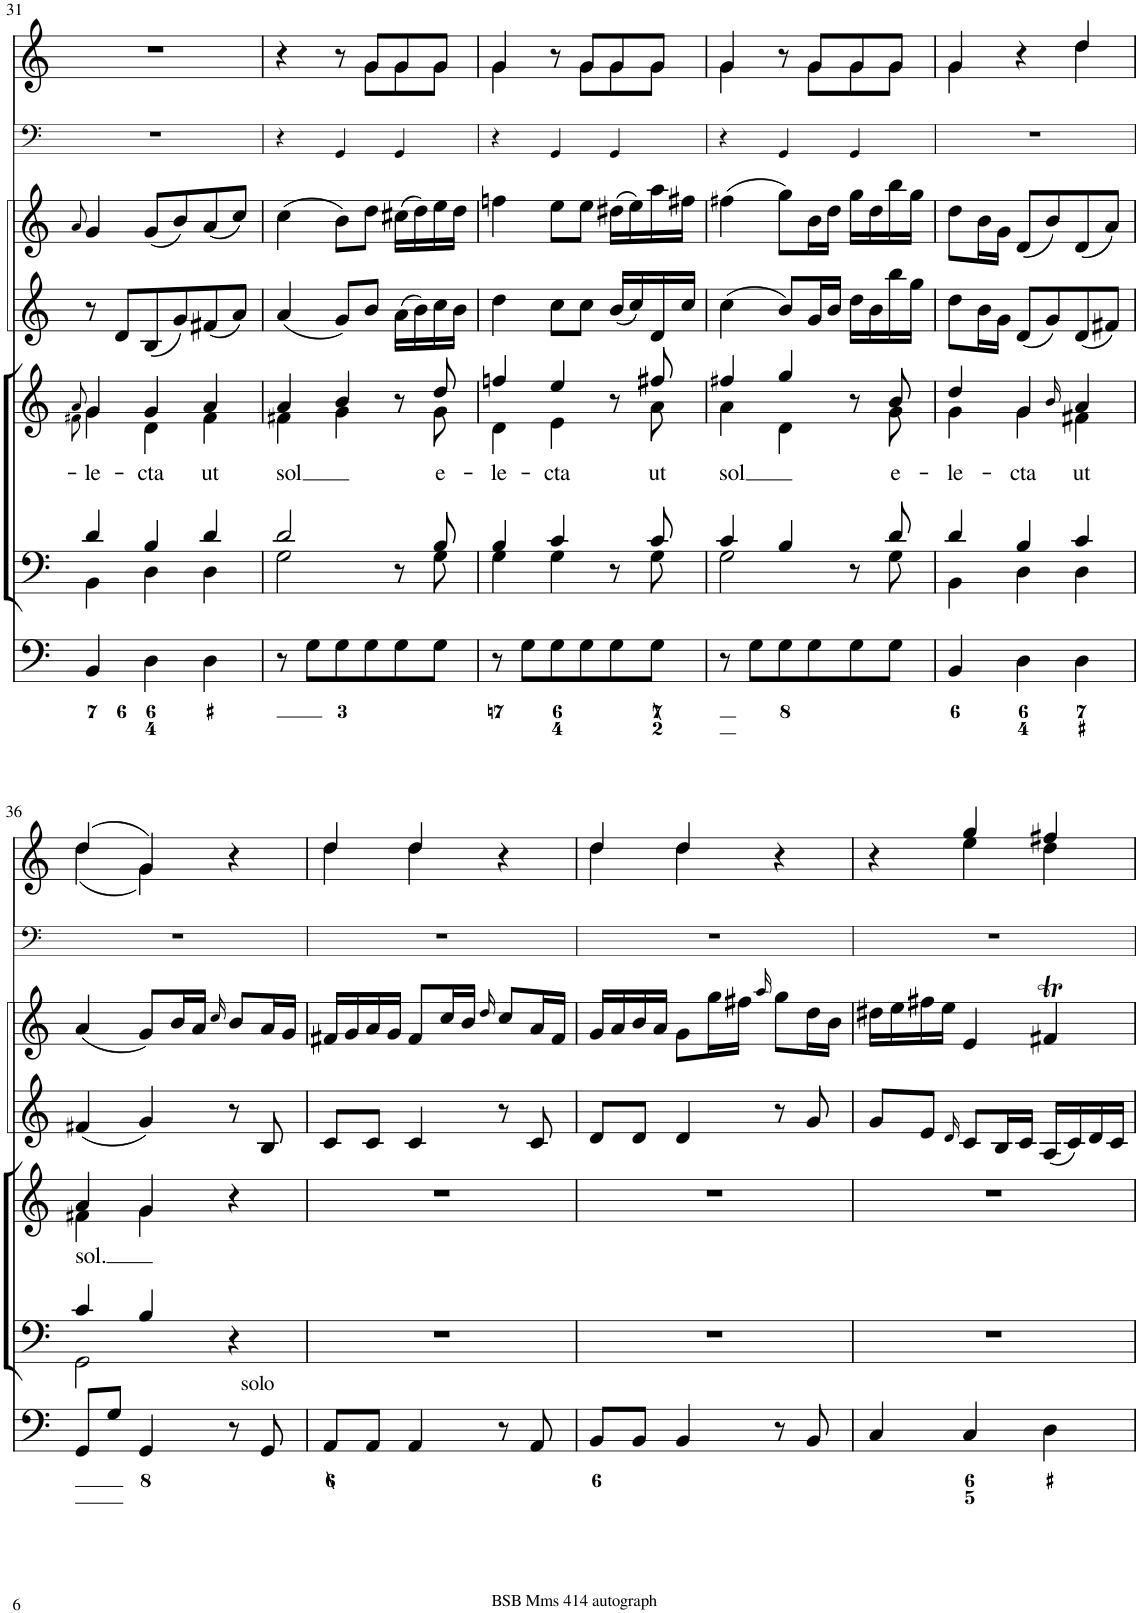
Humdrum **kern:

**kern	**kern	**kern	**text	**kern	**kern	**kern	**kern
*part7	*part6	*part5	*part5	*part4	*part3	*part2	*part1
*staff7	*staff6	*staff5	*staff5	*staff4	*staff3	*staff2	*staff1
*I"Organ	*I"Voice	*I"Voice	*	*I"Violin	*I"Violini	*I"Timpani	*I"Clarini in C
*	*	*	*	*I'Vln	*I'Vln	*I'Timp	*
!!LO:PB:g=z
*clefF4	*clefF4	*clefG2	*	*clefG2	*clefG2	*clefF4	*clefG2
*k[]	*k[]	*k[]	*	*k[]	*k[]	*k[]	*k[]
*M3/4	*M3/4	*M3/4	*	*M3/4	*M3/4	*M3/4	*M3/4
=31	=31	=31	=31	=31	=31	=31	=31
*	*	*^	*	*	*	*	*
.	.	8qa/	8qf#X\	.	.	8qa/	.	.
*	*^	*	*	*	*	*	*	*
!	!	!	!	!	!LO:LY:b	!	!	!	!
4BB/	4d/	4BB\	4g/	4g\	-le-	8r	4g/	2.r	2.r
.	.	.	.	.	.	8d/L	.	.	.
!	!	!	!	!	!LO:LY:b	!	!	!	!
4D\	4B/	4D\	4g/	4d\	-cta	(8B/	(8g/L	.	.
.	.	.	.	.	.	8g/)	8b/)	.	.
!	!	!	!	!	!LO:LY:b	!	!	!	!
4D\	4d/	4D\	4a/	4f#\	ut	(8f#X/	(8a/	.	.
.	.	.	.	.	.	8a/J)	8cc/J)	.	.
=32	=32	=32	=32	=32	=32	=32	=32	=32	=32
!	!	!	!	!	!LO:LY:b	!	!	!	!
*	*	*	*	*	*	*	*	*	*^
8r	2d/	2G\	4a/	4f#X\	sol	(4a/	(4cc\	4r	4r	4.ryy
8G\L	.	.	.	.	.	.	.	.	.	.
8G\	.	.	4b/	4g\	.	8g/L)	8b\L)	4GG/	8r	.
8G\	.	.	.	.	.	8b/J	8dd\J	.	8g/L	8g\L
8G\	8r	8ryy	8r	8ryy	.	(16a\LL	(16cc#X\LL	4GG/	8g/	8g\
.	.	.	.	.	.	16b\)	16dd\)	.	.	.
!	!	!	!	!	!LO:LY:b	!	!	!	!	!
8G\J	8B/	8G\	8dd/	8g\	e-	16cc\	16ee\	.	8g/J	8g\J
.	.	.	.	.	.	16b\JJ	16dd\JJ	.	.	.
=33	=33	=33	=33	=33	=33	=33	=33	=33	=33	=33
!	!	!	!	!	!LO:LY:b	!	!	!	!	!
8r	4B/	4G\	4ffn/	4d\	-le-	4dd\	4ffn\	4r	4g/	4g\
8G\L	.	.	.	.	.	.	.	.	.	.
!	!	!	!	!	!LO:LY:b	!	!	!	!	!
8G\	4c/	4G\	4ee/	4e\	-cta	8cc\L	8ee\L	4GG/	8r	8ryy
8G\	.	.	.	.	.	8cc\J	8ee\J	.	8g/L	8g\L
8G\	8r	8ryy	8r	8ryy	.	(16b/LL	(16dd#X\LL	4GG/	8g/	8g\
.	.	.	.	.	.	16cc/)	16ee\)	.	.	.
!	!	!	!	!	!LO:LY:b	!	!	!	!	!
8G\J	8c/	8G\	8ff#X/	8a\	ut	16d/	16aa\	.	8g/J	8g\J
.	.	.	.	.	.	16cc/JJ	16ff#X\JJ	.	.	.
=34	=34	=34	=34	=34	=34	=34	=34	=34	=34	=34
!	!	!	!	!	!LO:LY:b	!	!	!	!	!
8r	4c/	2G\	4ff#X/	4a\	sol	(4cc\	(4ff#X\	4r	4g/	4g\
8G\L	.	.	.	.	.	.	.	.	.	.
8G\	4B/	.	4gg/	4d\	.	8b/L)	8gg\L)	4GG/	8r	8ryy
8G\	.	.	.	.	.	16g/L	16b\L	.	8g/L	8g\L
.	.	.	.	.	.	16b/JJ	16dd\JJ	.	.	.
8G\	8r	8ryy	8r	8ryy	.	16dd\LL	16gg\LL	4GG/	8g/	8g\
.	.	.	.	.	.	16b\	16dd\	.	.	.
!	!	!	!	!	!LO:LY:b	!	!	!	!	!
8G\J	8d/	8G\	8b/	8g\	e-	16bb\	16bb\	.	8g/J	8g\J
.	.	.	.	.	.	16gg\JJ	16gg\JJ	.	.	.
=35	=35	=35	=35	=35	=35	=35	=35	=35	=35	=35
!	!	!	!	!	!LO:LY:b	!	!	!	!	!
4BB/	4d/	4BB\	4dd/	4g\	-le-	8dd\L	8dd\L	2.r	4g/	4g\
.	.	.	.	.	.	16b\L	16b\L	.	.	.
.	.	.	.	.	.	16g\JJ	16g\JJ	.	.	.
!	!	!	!	!	!LO:LY:b	!	!	!	!	!
4D\	4B/	4D\	4g/	4g\	-cta	(8d/L	(8d/L	.	4r	4ryy
.	.	.	.	.	.	8g/)	8b/)	.	.	.
.	.	.	16qb/	.	.	.	.	.	.	.
!	!	!	!	!	!LO:LY:b	!	!	!	!	!
4D\	4c/	4D\	4a/	4f#X\	ut	(8d/	(8d/	.	4dd/	4dd\
.	.	.	.	.	.	8f#X/J)	8a/J)	.	.	.
!!LO:LB:g=z	!!
=36	=36	=36	=36	=36	=36	=36	=36	=36	=36	=36
!	!	!	!	!	!LO:LY:b	!	!	!	!	!
8GG/L	4c/	2GG\	4a/	4f#X\	sol.	(4f#X/	(4a/	2.r	(4dd/	(4dd\
8G/J	.	.	.	.	.	.	.	.	.	.
4GG/	4B/	.	4g/	4g\	.	4g/)	8g/L)	.	4g/)	4g\)
.	.	.	.	.	.	.	16b/L	.	.	.
.	.	.	.	.	.	.	16a/JJ	.	.	.
.	.	.	.	.	.	.	16qcc/	.	.	.
8r	4r	4ryy	4r	4ryy	.	8r	8b/L	.	4r	4ryy
!LO:TX:a:t=solo	!	!	!	!	!	!	!	!	!	!
8GG/	.	.	.	.	.	8B/	16a/L	.	.	.
.	.	.	.	.	.	.	16g/JJ	.	.	.
*	*v	*v	*	*	*	*	*	*	*	*
*	*	*v	*v	*	*	*	*	*	*
=37	=37	=37	=37	=37	=37	=37	=37	=37
8AA/L	2.r	2.r	.	8c/L	16f#X/LL	2.r	4dd/	4dd\
.	.	.	.	.	16g/	.	.	.
8AA/J	.	.	.	8c/J	16a/	.	.	.
.	.	.	.	.	16g/JJ	.	.	.
4AA/	.	.	.	4c/	8f#/L	.	4dd/	4dd\
.	.	.	.	.	16cc/L	.	.	.
.	.	.	.	.	16b/JJ	.	.	.
.	.	.	.	.	16qdd/	.	.	.
8r	.	.	.	8r	8cc/L	.	4r	4ryy
8AA/	.	.	.	8c/	16a/L	.	.	.
.	.	.	.	.	16f#/JJ	.	.	.
=38	=38	=38	=38	=38	=38	=38	=38	=38
8BB/L	2.r	2.r	.	8d/L	16g/LL	2.r	4dd/	4dd\
.	.	.	.	.	16a/	.	.	.
8BB/J	.	.	.	8d/J	16b/	.	.	.
.	.	.	.	.	16a/JJ	.	.	.
4BB/	.	.	.	4d/	8g\L	.	4dd/	4dd\
.	.	.	.	.	16gg\L	.	.	.
.	.	.	.	.	16ff#X\JJ	.	.	.
.	.	.	.	.	16qaa/	.	.	.
8r	.	.	.	8r	8gg\L	.	4r	4ryy
8BB/	.	.	.	8g/	16dd\L	.	.	.
.	.	.	.	.	16b\JJ	.	.	.
=39	=39	=39	=39	=39	=39	=39	=39	=39
4C/	2.r	2.r	.	8g/L	16dd#X\LL	2.r	4r	4ryy
.	.	.	.	.	16ee\	.	.	.
.	.	.	.	8e/J	16ff#X\	.	.	.
.	.	.	.	.	16ee\JJ	.	.	.
.	.	.	.	16qd/	.	.	.	.
4C/	.	.	.	8c/L	4e/	.	4gg/	4ee\
.	.	.	.	16B/L	.	.	.	.
.	.	.	.	16c/JJ	.	.	.	.
4D\	.	.	.	(16A/LL	4f#Xt/	.	4ff#X/	4dd\
.	.	.	.	16c/)	.	.	.	.
.	.	.	.	16d/	.	.	.	.
.	.	.	.	16c/JJ	.	.	.	.
*	*	*	*	*	*	*	*v	*v
=	=	=	=	=	=	=	=
*-	*-	*-	*-	*-	*-	*-	*-
